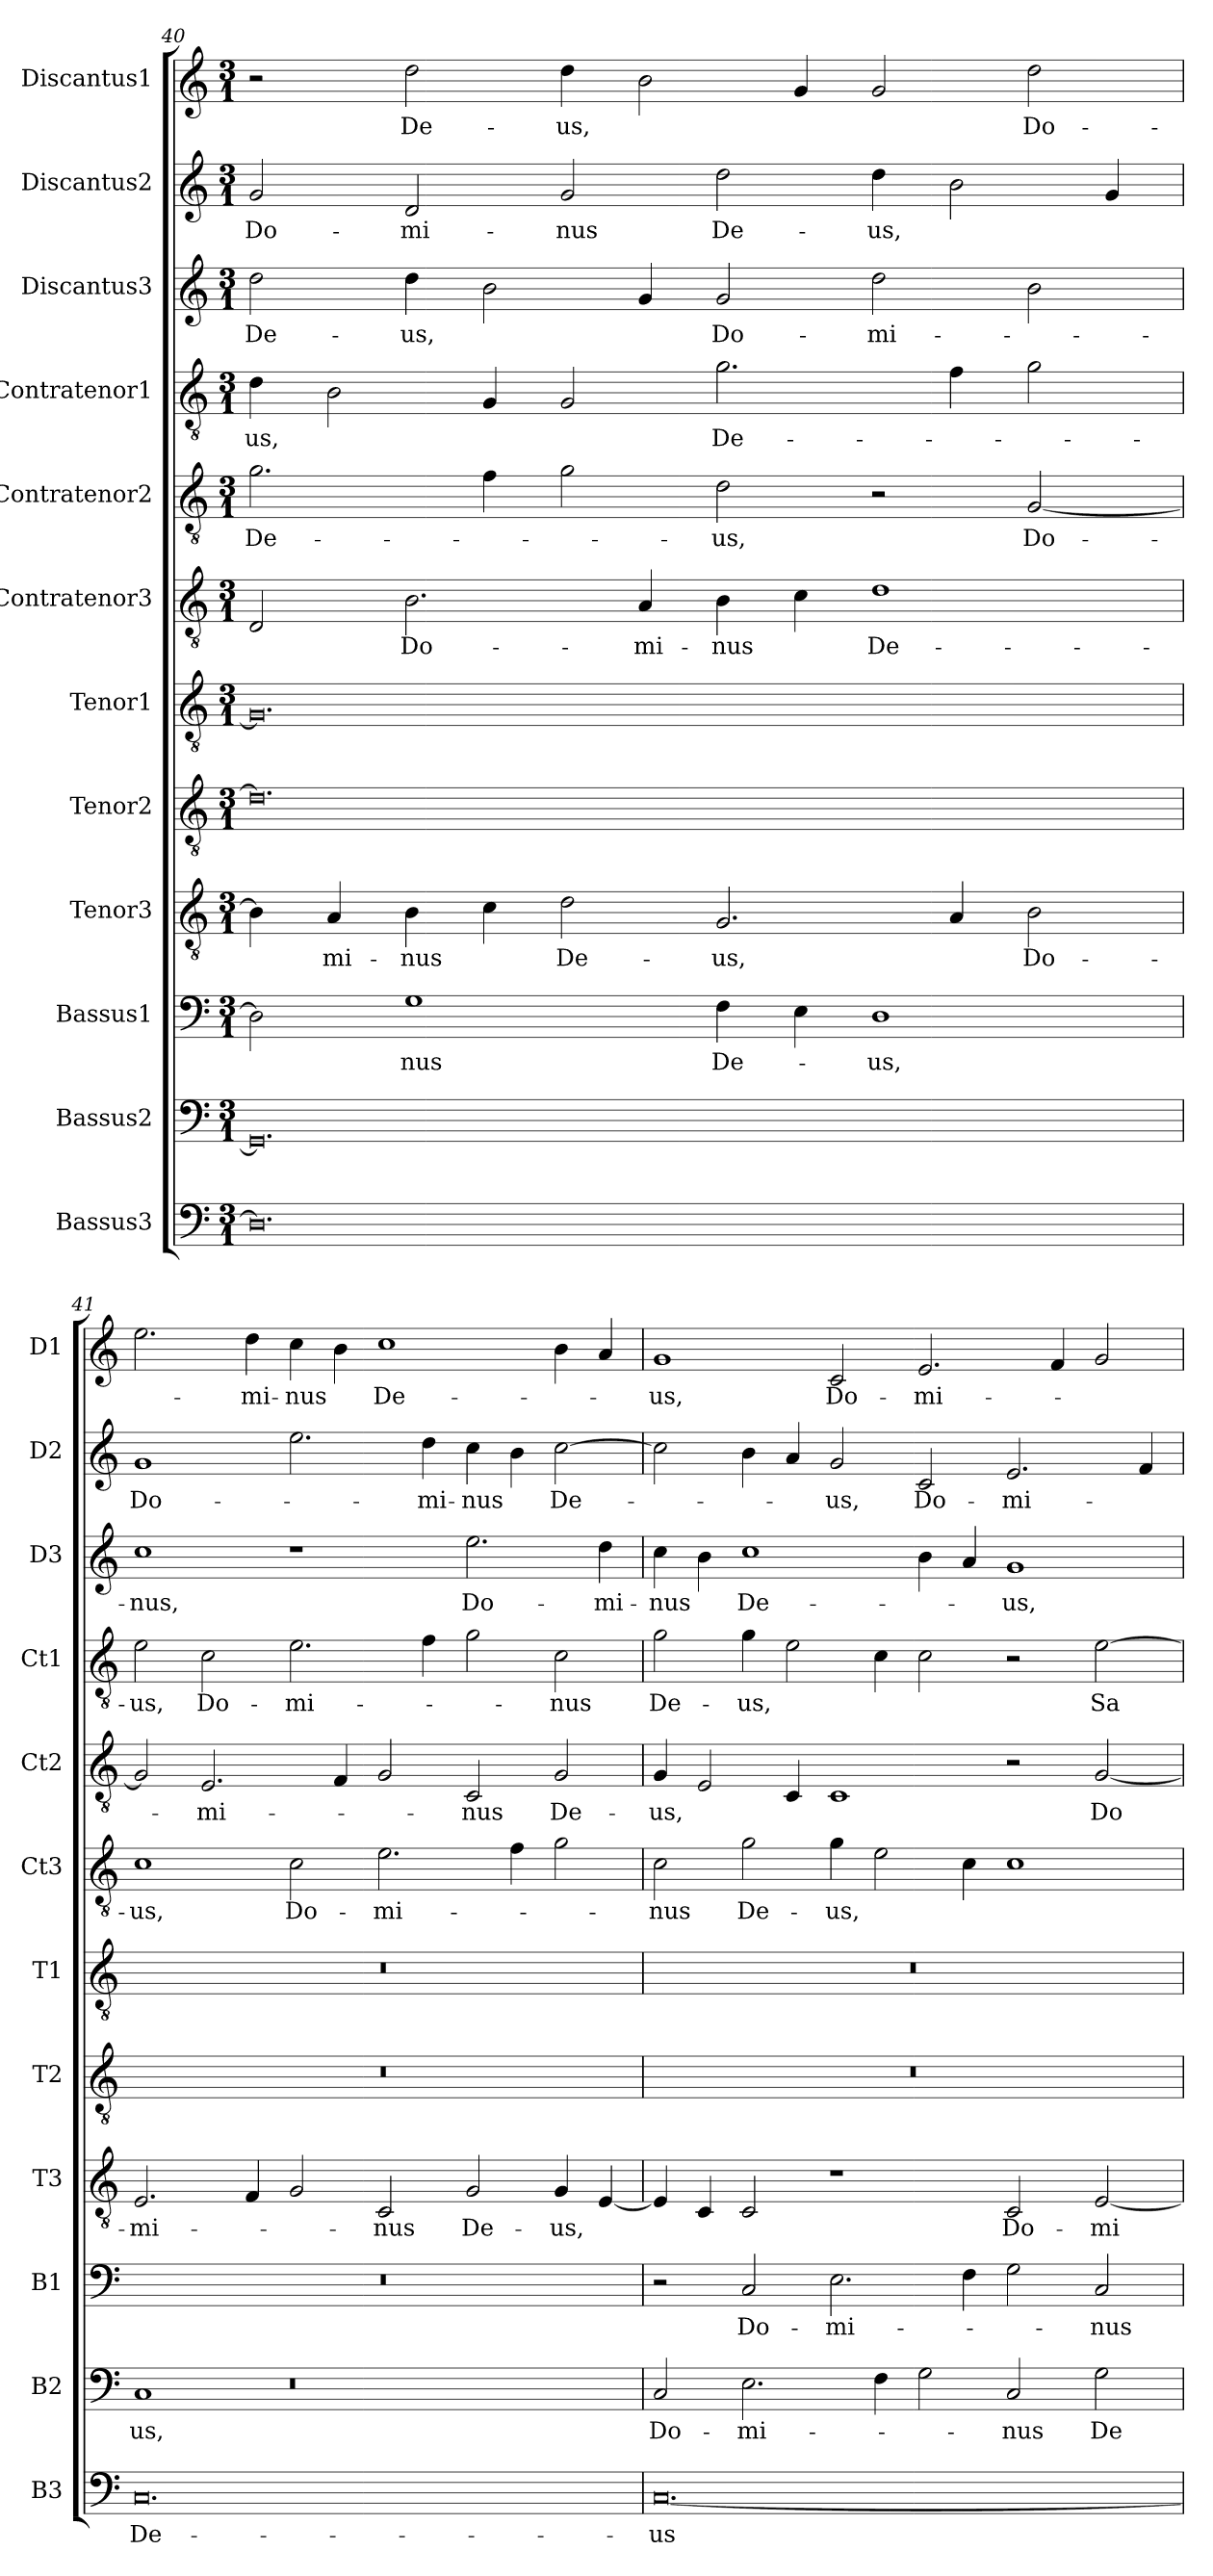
**kern	**text	**kern	**text	**kern	**text	**kern	**text	**kern	**kern	**kern	**text	**kern	**text	**kern	**text	**kern	**text	**kern	**text	**kern	**text
*part12	*part12	*part11	*part11	*part10	*part10	*part9	*part9	*part8	*part7	*part6	*part6	*part5	*part5	*part4	*part4	*part3	*part3	*part2	*part2	*part1	*part1
*staff12	*staff12	*staff11	*staff11	*staff10	*staff10	*staff9	*staff9	*staff8	*staff7	*staff6	*staff6	*staff5	*staff5	*staff4	*staff4	*staff3	*staff3	*staff2	*staff2	*staff1	*staff1
*I"Bassus3	*	*I"Bassus2	*	*I"Bassus1	*	*I"Tenor3	*	*I"Tenor2	*I"Tenor1	*I"Contratenor3	*	*I"Contratenor2	*	*I"Contratenor1	*	*I"Discantus3	*	*I"Discantus2	*	*I"Discantus1	*
*I'B3	*	*I'B2	*	*I'B1	*	*I'T3	*	*I'T2	*I'T1	*I'Ct3	*	*I'Ct2	*	*I'Ct1	*	*I'D3	*	*I'D2	*	*I'D1	*
*clefF4	*	*clefF4	*	*clefF4	*	*clefGv2	*	*clefGv2	*clefGv2	*clefGv2	*	*clefGv2	*	*clefGv2	*	*clefG2	*	*clefG2	*	*clefG2	*
*k[]	*	*k[]	*	*k[]	*	*k[]	*	*k[]	*k[]	*k[]	*	*k[]	*	*k[]	*	*k[]	*	*k[]	*	*k[]	*
*M3/1	*	*M3/1	*	*M3/1	*	*M3/1	*	*M3/1	*M3/1	*M3/1	*	*M3/1	*	*M3/1	*	*M3/1	*	*M3/1	*	*M3/1	*
=40	=40	=40	=40	=40	=40	=40	=40	=40	=40	=40	=40	=40	=40	=40	=40	=40	=40	=40	=40	=40	=40
0.D]	.	0.GG]	.	2D]	.	4B]	.	0.d]	0.G]	2D	.	2.g	De-	4d	-us,	2dd	De-	2g	Do-	2r	.
.	.	.	.	.	.	4A	-mi-	.	.	.	.	.	.	2B	.	.	.	.	.	.	.
.	.	.	.	1G	-nus	4B	-nus	.	.	2.B	Do-	.	.	.	.	4dd	-us,	2d	-mi-	2dd	De-
.	.	.	.	.	.	4c	.	.	.	.	.	4f	.	4G	.	2b	.	.	.	.	.
.	.	.	.	.	.	2d	De-	.	.	.	.	2g	.	2G	.	.	.	2g	-nus	4dd	-us,
.	.	.	.	.	.	.	.	.	.	4A	-mi-	.	.	.	.	4g	.	.	.	2b	.
.	.	.	.	4F	De-	2.G	-us,	.	.	4B	-nus	2d	-us,	2.g	De-	2g	Do-	2dd	De-	.	.
.	.	.	.	4E	.	.	.	.	.	4c	.	.	.	.	.	.	.	.	.	4g	.
.	.	.	.	1D	-us,	.	.	.	.	1d	De-	2r	.	.	.	2dd	-mi-	4dd	-us,	2g	.
.	.	.	.	.	.	4A	.	.	.	.	.	.	.	4f	.	.	.	2b	.	.	.
.	.	.	.	.	.	2B	Do-	.	.	.	.	[2G	Do-	2g	.	2b	.	.	.	2dd	Do-
.	.	.	.	.	.	.	.	.	.	.	.	.	.	.	.	.	.	4g	.	.	.
=41	=41	=41	=41	=41	=41	=41	=41	=41	=41	=41	=41	=41	=41	=41	=41	=41	=41	=41	=41	=41	=41
0.C	De-	1C	-us,	0.r	.	2.E	-mi-	0.r	0.r	1c	-us,	2G]	.	2e	-us,	1cc	-nus,	1g	Do-	2.ee	.
.	.	.	.	.	.	.	.	.	.	.	.	2.E	-mi-	2c	Do-	.	.	.	.	.	.
.	.	.	.	.	.	4F	.	.	.	.	.	.	.	.	.	.	.	.	.	4dd	-mi-
.	.	0r	.	.	.	2G	.	.	.	2c	Do-	.	.	2.e	-mi-	1r	.	2.ee	.	4cc	-nus
.	.	.	.	.	.	.	.	.	.	.	.	4F	.	.	.	.	.	.	.	4b	.
.	.	.	.	.	.	2C	-nus	.	.	2.e	-mi-	2G	.	.	.	.	.	.	.	1cc	De-
.	.	.	.	.	.	.	.	.	.	.	.	.	.	4f	.	.	.	4dd	-mi-	.	.
.	.	.	.	.	.	2G	De-	.	.	.	.	2C	-nus	2g	.	2.ee	Do-	4cc	-nus	.	.
.	.	.	.	.	.	.	.	.	.	4f	.	.	.	.	.	.	.	4b	.	.	.
.	.	.	.	.	.	4G	-us,	.	.	2g	.	2G	De-	2c	-nus	.	.	[2cc	De-	4b	.
.	.	.	.	.	.	[4E	.	.	.	.	.	.	.	.	.	4dd	-mi-	.	.	4a	.
=42	=42	=42	=42	=42	=42	=42	=42	=42	=42	=42	=42	=42	=42	=42	=42	=42	=42	=42	=42	=42	=42
[0.C	-us	2C	Do-	2r	.	4E]	.	0.r	0.r	2c	-nus	4G	-us,	2g	De-	4cc	-nus	2cc]	.	1g	-us,
.	.	.	.	.	.	4C	.	.	.	.	.	2E	.	.	.	4b	.	.	.	.	.
.	.	2.E	-mi-	2C	Do-	2C	.	.	.	2g	De-	.	.	4g	-us,	1cc	De-	4b	.	.	.
.	.	.	.	.	.	.	.	.	.	.	.	4C	.	2e	.	.	.	4a	.	.	.
.	.	.	.	2.E	-mi-	1r	.	.	.	4g	-us,	1C	.	.	.	.	.	2g	-us,	2c	Do-
.	.	4F	.	.	.	.	.	.	.	2e	.	.	.	4c	.	.	.	.	.	.	.
.	.	2G	.	.	.	.	.	.	.	.	.	.	.	2c	.	4b	.	2c	Do-	2.e	-mi-
.	.	.	.	4F	.	.	.	.	.	4c	.	.	.	.	.	4a	.	.	.	.	.
.	.	2C	-nus	2G	.	2C	Do-	.	.	1c	.	2r	.	2r	.	1g	-us,	2.e	-mi-	.	.
.	.	.	.	.	.	.	.	.	.	.	.	.	.	.	.	.	.	.	.	4f	.
.	.	2G	De-	2C	-nus	[2E	-mi-	.	.	.	.	[2G	Do-	[2e	Sa-	.	.	.	.	2g	.
.	.	.	.	.	.	.	.	.	.	.	.	.	.	.	.	.	.	4f	.	.	.
=	=	=	=	=	=	=	=	=	=	=	=	=	=	=	=	=	=	=	=	=	=
*-	*-	*-	*-	*-	*-	*-	*-	*-	*-	*-	*-	*-	*-	*-	*-	*-	*-	*-	*-	*-	*-
